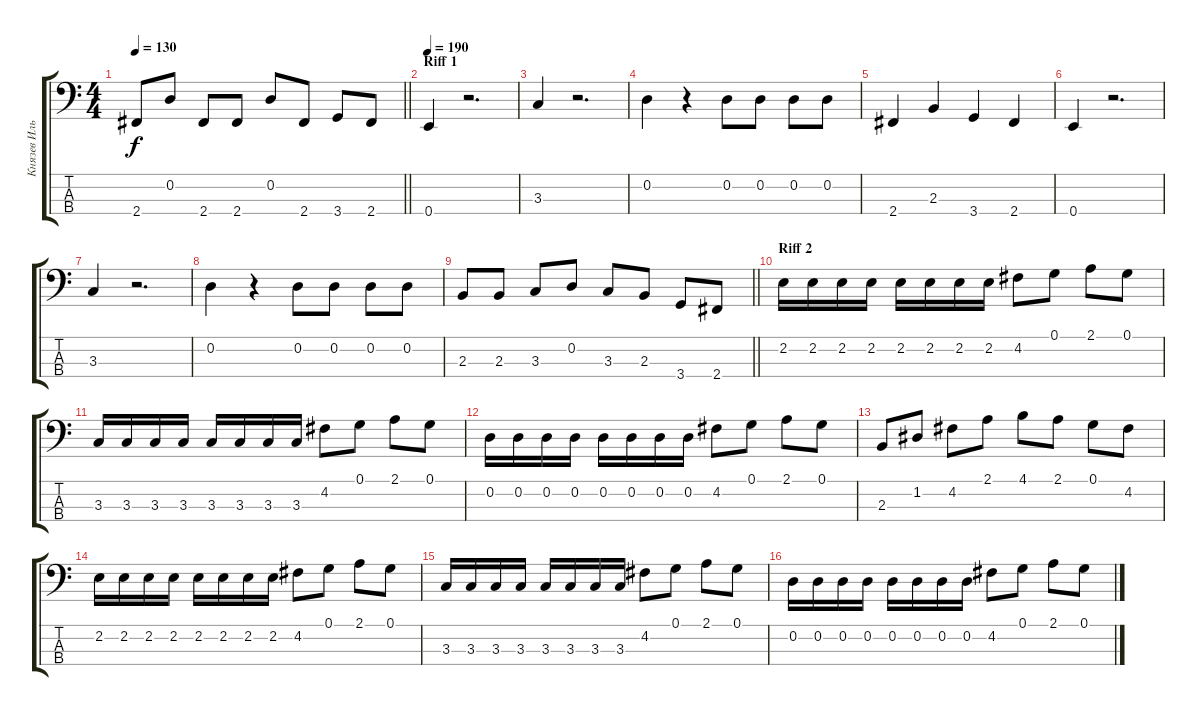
\track ("Князев Илья" "Князев Иль") {instrument electricbasspick}
\staff {score tabs}
\tuning (G2 D2 A1 E1) {hide}
\ts (4 4)
\tempo 130
\clef f4
\barLineRight lightlight
\ks c
2.4.8{dy f} 0.2.8 2.4.8 2.4.8 0.2.8 2.4.8 3.4.8 2.4.8 |
\section ("" "Riff 1")
\tempo 190
0.4.4 r.2{d} |
3.3.4 r.2{d} |
0.2.4 r.4 0.2.8 0.2.8 0.2.8 0.2.8 |
2.4.4 2.3.4 3.4.4 2.4.4 |
0.4.4 r.2{d} |
3.3.4 r.2{d} |
0.2.4 r.4 0.2.8 0.2.8 0.2.8 0.2.8 |
\barLineRight lightlight
2.3.8 2.3.8 3.3.8 0.2.8 3.3.8 2.3.8 3.4.8 2.4.8 |
\section ("" "Riff 2")
2.2.16 2.2.16 2.2.16 2.2.16 2.2.16 2.2.16 2.2.16 2.2.16 4.2.8 0.1.8 2.1.8 0.1.8 |
3.3.16 3.3.16 3.3.16 3.3.16 3.3.16 3.3.16 3.3.16 3.3.16 4.2.8 0.1.8 2.1.8 0.1.8 |
0.2.16 0.2.16 0.2.16 0.2.16 0.2.16 0.2.16 0.2.16 0.2.16 4.2.8 0.1.8 2.1.8 0.1.8 |
2.3.8 1.2.8 4.2.8 2.1.8 4.1.8 2.1.8 0.1.8 4.2.8 |
2.2.16 2.2.16 2.2.16 2.2.16 2.2.16 2.2.16 2.2.16 2.2.16 4.2.8 0.1.8 2.1.8 0.1.8 |
3.3.16 3.3.16 3.3.16 3.3.16 3.3.16 3.3.16 3.3.16 3.3.16 4.2.8 0.1.8 2.1.8 0.1.8 |
0.2.16 0.2.16 0.2.16 0.2.16 0.2.16 0.2.16 0.2.16 0.2.16 4.2.8 0.1.8 2.1.8 0.1.8
